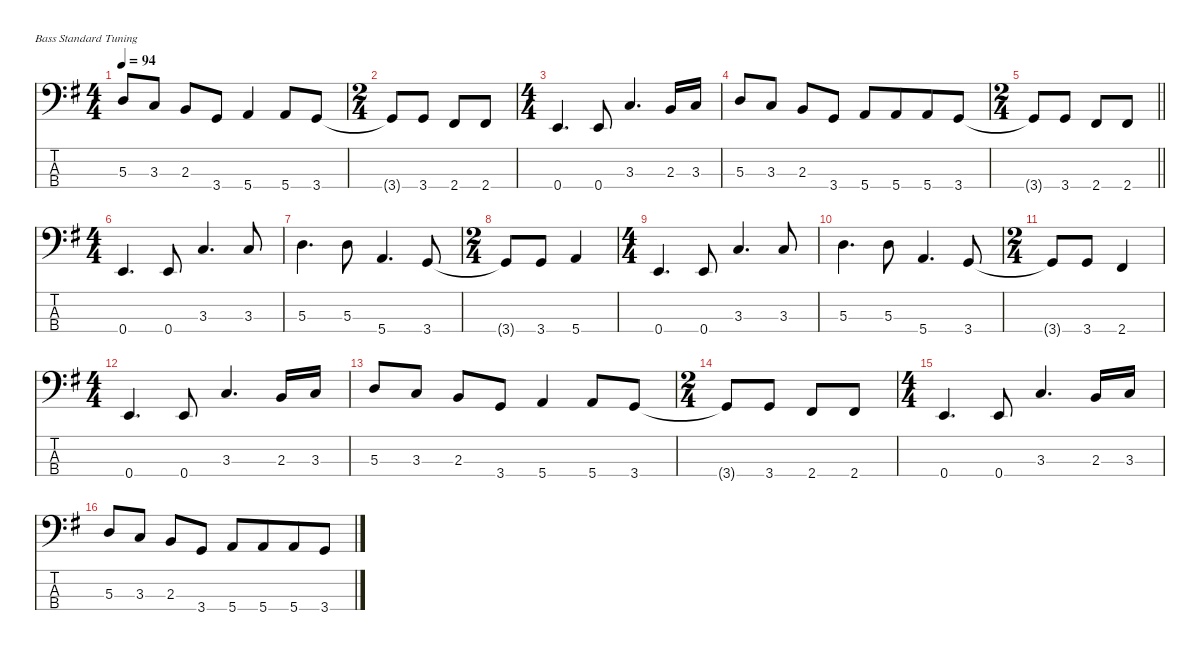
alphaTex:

\defaultSystemsLayout 4
\hideDynamics
\bracketExtendMode nobrackets
\singleTrackTrackNamePolicy hidden
\multiTrackTrackNamePolicy hidden
\firstSystemTrackNameMode fullname
\firstSystemTrackNameOrientation horizontal
\otherSystemsTrackNameOrientation horizontal
\track ("Cliff Burton" "el.bs.") {defaultSystemsLayout 8 instrument electricbassfinger}
\staff {score tabs}
\tuning (G2 D2 A1 E1)
\ts (4 4)
\tempo 94
\clef f4
\ks eminor
5.3{acc forcenatural}.8{dy f beam Up} 3.3{acc forcenatural}.8{beam Up} 2.3{acc forcenatural}.8{beam Up} 3.4{acc forcenatural}.8{beam Up} 5.4{acc forcenatural}.4{beam Up} 5.4{acc forcenatural}.8{beam Up} 3.4{acc forcenatural}.8{beam Up} |
\ts (2 4)
\beaming (8 2 2)
3.4{t acc forcenatural}.8{beam Up} 3.4{acc forcenatural}.8{beam Up} 2.4{acc #}.8{beam Up} 2.4{acc #}.8{beam Up} |
\ts (4 4)
\beaming (8 2 2 4)
0.4{acc forcenatural}.4{d beam Up} 0.4{acc forcenatural}.8{beam Up} 3.3{acc forcenatural}.4{d beam Up} 2.3{acc forcenatural}.16{beam Up} 3.3{acc forcenatural}.16{beam Up} |
5.3{acc forcenatural}.8{beam Up} 3.3{acc forcenatural}.8{beam Up} 2.3{acc forcenatural}.8{beam Up} 3.4{acc forcenatural}.8{beam Up} 5.4{acc forcenatural}.8{beam Up} 5.4{acc forcenatural}.8{beam Up} 5.4{acc forcenatural}.8{beam Up} 3.4{acc forcenatural}.8{beam Up} |
\ts (2 4)
\beaming (8 2 2)
\barLineRight lightlight
3.4{t acc forcenatural}.8{beam Up} 3.4{acc forcenatural}.8{beam Up} 2.4{acc #}.8{beam Up} 2.4{acc #}.8{beam Up} |
\ts (4 4)
\beaming (8 2 2 4)
0.4{acc forcenatural}.4{d beam Up} 0.4{acc forcenatural}.8{beam Up} 3.3{acc forcenatural}.4{d beam Up} 3.3{acc forcenatural}.8{beam Up} |
5.3{acc forcenatural}.4{d beam Down} 5.3{acc forcenatural}.8{beam Down} 5.4{acc forcenatural}.4{d beam Up} 3.4{acc forcenatural}.8{beam Up} |
\ts (2 4)
\beaming (8 2 2)
3.4{t acc forcenatural}.8{beam Up} 3.4{acc forcenatural}.8{beam Up} 5.4{acc forcenatural}.4{beam Up} |
\ts (4 4)
\beaming (8 2 2 4)
0.4{acc forcenatural}.4{d beam Up} 0.4{acc forcenatural}.8{beam Up} 3.3{acc forcenatural}.4{d beam Up} 3.3{acc forcenatural}.8{beam Up} |
5.3{acc forcenatural}.4{d beam Down} 5.3{acc forcenatural}.8{beam Down} 5.4{acc forcenatural}.4{d beam Up} 3.4{acc forcenatural}.8{beam Up} |
\ts (2 4)
\beaming (8 2 2)
3.4{t acc forcenatural}.8{beam Up} 3.4{acc forcenatural}.8{beam Up} 2.4{acc #}.4{beam Up} |
\ts (4 4)
\beaming (8 2 2 4)
0.4{acc forcenatural}.4{d beam Up} 0.4{acc forcenatural}.8{beam Up} 3.3{acc forcenatural}.4{d beam Up} 2.3{acc forcenatural}.16{beam Up} 3.3{acc forcenatural}.16{beam Up} |
5.3{acc forcenatural}.8{beam Up} 3.3{acc forcenatural}.8{beam Up} 2.3{acc forcenatural}.8{beam Up} 3.4{acc forcenatural}.8{beam Up} 5.4{acc forcenatural}.4{beam Up} 5.4{acc forcenatural}.8{beam Up} 3.4{acc forcenatural}.8{beam Up} |
\ts (2 4)
\beaming (8 2 2)
3.4{t acc forcenatural}.8{beam Up} 3.4{acc forcenatural}.8{beam Up} 2.4{acc #}.8{beam Up} 2.4{acc #}.8{beam Up} |
\ts (4 4)
\beaming (8 2 2 4)
0.4{acc forcenatural}.4{d beam Up} 0.4{acc forcenatural}.8{beam Up} 3.3{acc forcenatural}.4{d beam Up} 2.3{acc forcenatural}.16{beam Up} 3.3{acc forcenatural}.16{beam Up} |
5.3{acc forcenatural}.8{beam Up} 3.3{acc forcenatural}.8{beam Up} 2.3{acc forcenatural}.8{beam Up} 3.4{acc forcenatural}.8{beam Up} 5.4{acc forcenatural}.8{beam Up} 5.4{acc forcenatural}.8{beam Up} 5.4{acc forcenatural}.8{beam Up} 3.4{acc forcenatural}.8{beam Up}
